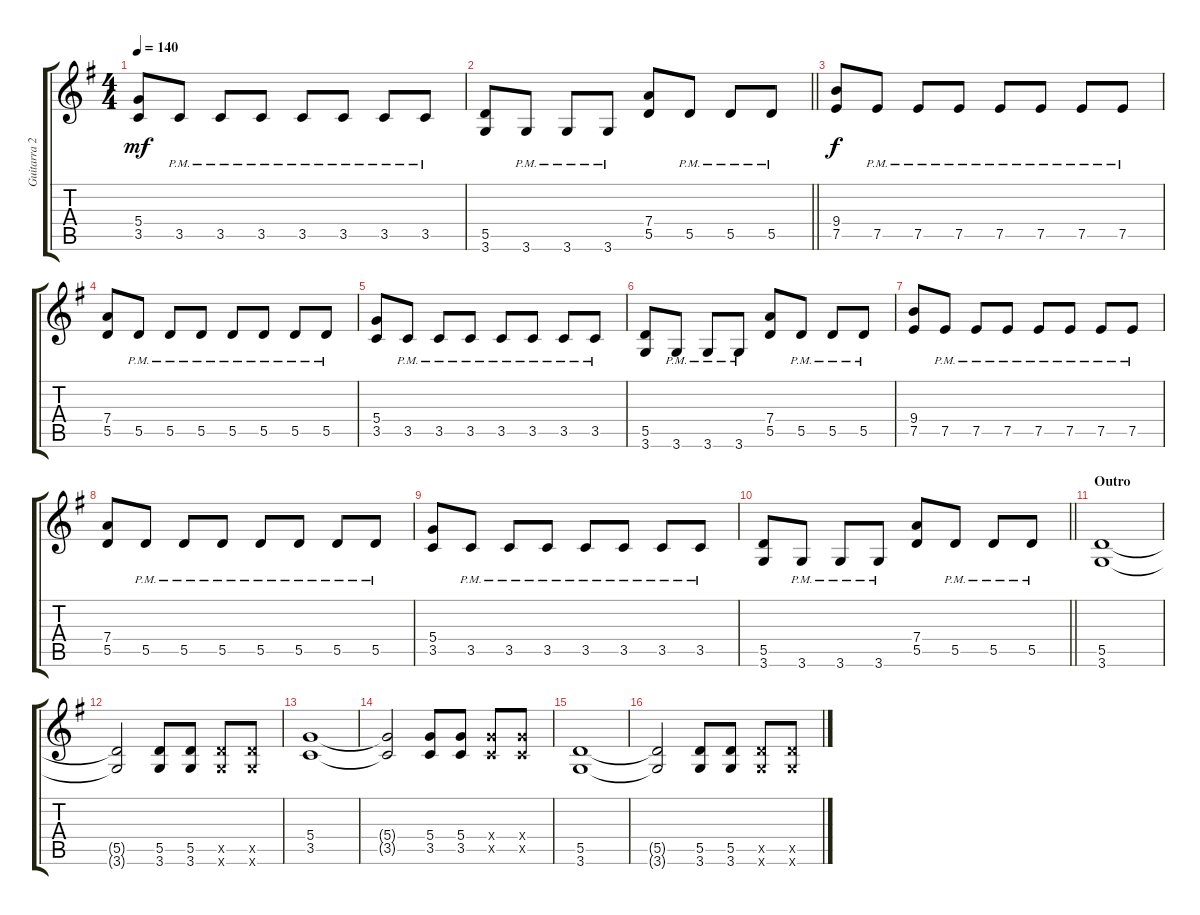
\track ("Guitarra 2" "Guitarra 2") {instrument distortionguitar}
\staff {score tabs}
\tuning (E4 B3 G3 D3 A2 E2) {hide}
\ts (4 4)
\tempo 140
\clef g2
\ks g
(5.4 3.5).8{dy mf} 3.5{pm}.8 3.5{pm}.8 3.5{pm}.8 3.5{pm}.8 3.5{pm}.8 3.5{pm}.8 3.5{pm}.8 |
\barLineRight lightlight
(5.5 3.6).8 3.6{pm}.8 3.6{pm}.8 3.6{pm}.8 (7.4 5.5).8 5.5{pm}.8 5.5{pm}.8 5.5{pm}.8 |
\section ("" "")
(9.4 7.5).8{dy f} 7.5{pm}.8 7.5{pm}.8 7.5{pm}.8 7.5{pm}.8 7.5{pm}.8 7.5{pm}.8 7.5{pm}.8 |
(7.4 5.5).8 5.5{pm}.8 5.5{pm}.8 5.5{pm}.8 5.5{pm}.8 5.5{pm}.8 5.5{pm}.8 5.5{pm}.8 |
(5.4 3.5).8 3.5{pm}.8 3.5{pm}.8 3.5{pm}.8 3.5{pm}.8 3.5{pm}.8 3.5{pm}.8 3.5{pm}.8 |
(5.5 3.6).8 3.6{pm}.8 3.6{pm}.8 3.6{pm}.8 (7.4 5.5).8 5.5{pm}.8 5.5{pm}.8 5.5{pm}.8 |
(9.4 7.5).8 7.5{pm}.8 7.5{pm}.8 7.5{pm}.8 7.5{pm}.8 7.5{pm}.8 7.5{pm}.8 7.5{pm}.8 |
(7.4 5.5).8 5.5{pm}.8 5.5{pm}.8 5.5{pm}.8 5.5{pm}.8 5.5{pm}.8 5.5{pm}.8 5.5{pm}.8 |
(5.4 3.5).8 3.5{pm}.8 3.5{pm}.8 3.5{pm}.8 3.5{pm}.8 3.5{pm}.8 3.5{pm}.8 3.5{pm}.8 |
\barLineRight lightlight
(5.5 3.6).8 3.6{pm}.8 3.6{pm}.8 3.6{pm}.8 (7.4 5.5).8 5.5{pm}.8 5.5{pm}.8 5.5{pm}.8 |
\section ("" "Outro")
(5.5 3.6).1 |
(5.5{t} 3.6{t}).2 (5.5 3.6).8 (5.5 3.6).8 (5.5{x} 3.6{x}).8 (5.5{x} 3.6{x}).8 |
(5.4 3.5).1 |
(5.4{t} 3.5{t}).2 (5.4 3.5).8 (5.4 3.5).8 (5.4{x} 3.5{x}).8 (5.4{x} 3.5{x}).8 |
(5.5 3.6).1 |
(5.5{t} 3.6{t}).2 (5.5 3.6).8 (5.5 3.6).8 (5.5{x} 3.6{x}).8 (5.5{x} 3.6{x}).8
